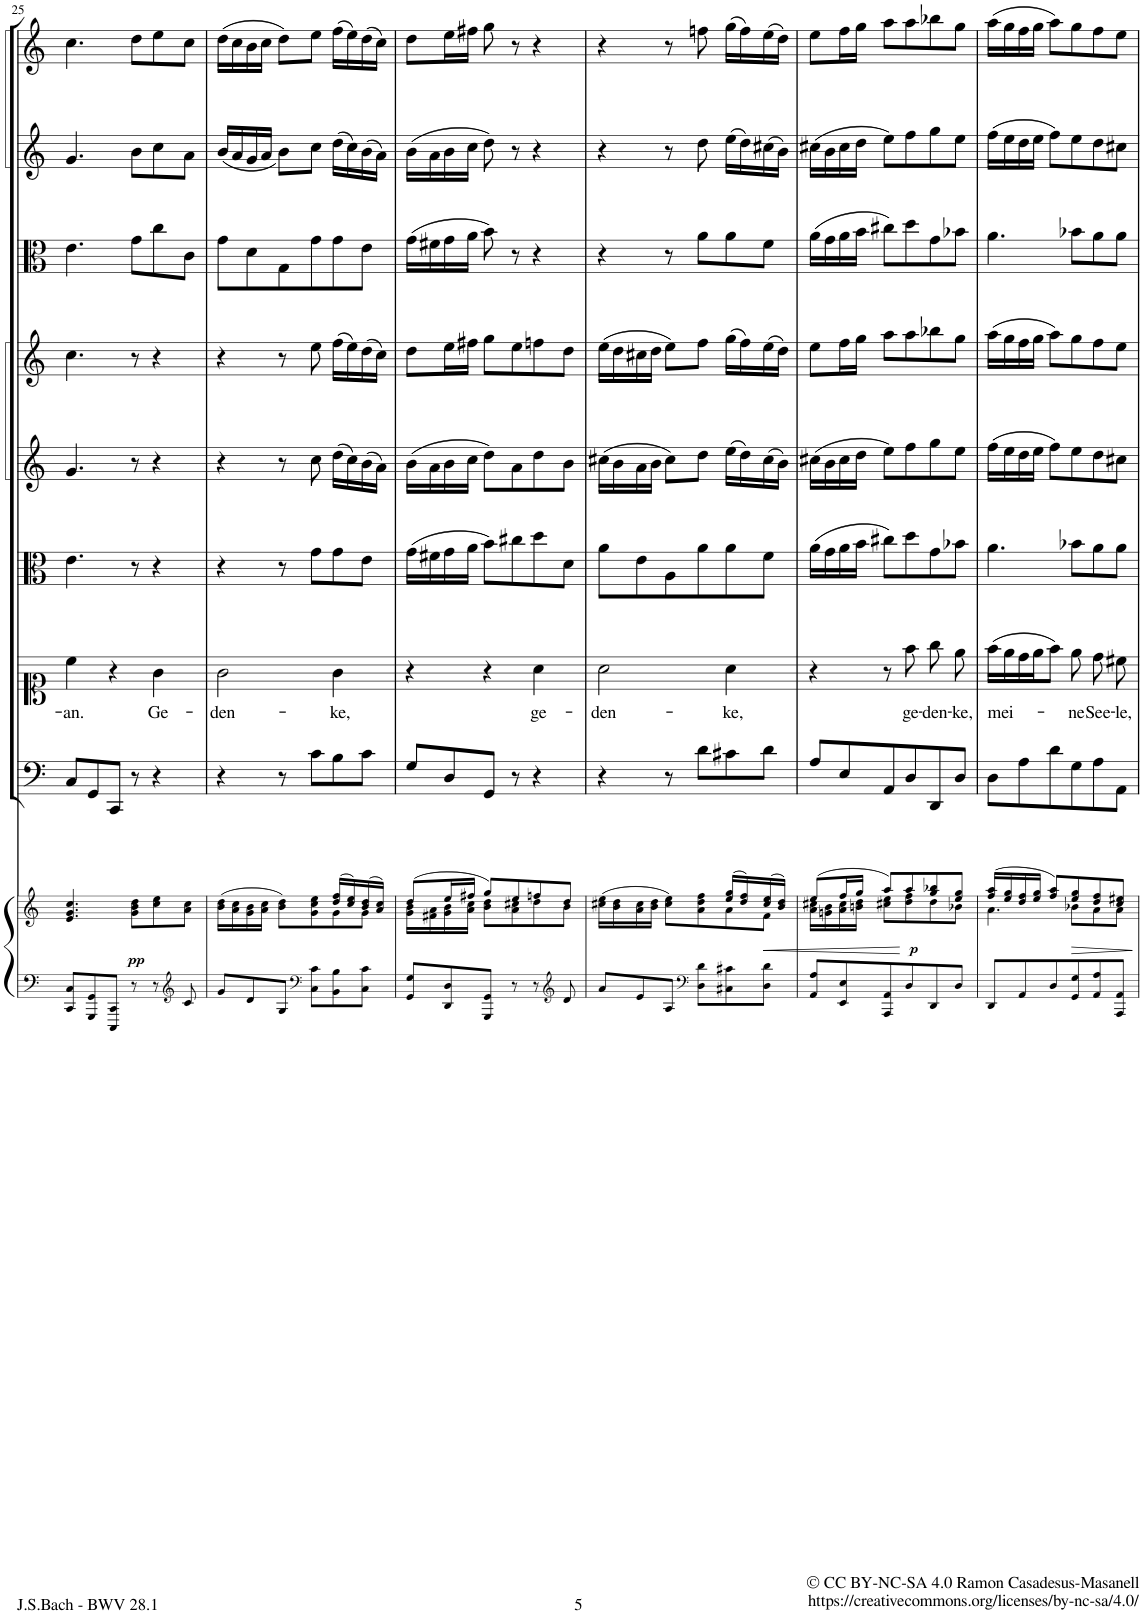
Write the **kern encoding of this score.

**kern	**kern	**dynam	**kern	**kern	**text	**kern	**kern	**kern	**kern	**kern	**kern
*part9	*part9	*part9	*part8	*part7	*part7	*part6	*part5	*part4	*part3	*part2	*part1
*staff10	*staff9	*staff9/10	*staff8	*staff7	*staff7	*staff6	*staff5	*staff4	*staff3	*staff2	*staff1
*I"Grand Piano	*	*	*I"Continuo	*I"Soprano	*	*I"Viola	*I"Violino II	*I"Violino I	*I"Teile	*I"Oboe II	*I"Oboe I
*I'Pno	*	*	*	*	*	*	*	*	*	*I'Ob	*I'Ob
!!LO:PB:g=z
*clefF4	*clefG2	*	*clefF4	*clefC1	*	*clefC3	*clefG2	*clefG2	*clefC3	*clefG2	*clefG2
*k[]	*k[]	*	*k[]	*k[]	*	*k[]	*k[]	*k[]	*k[]	*k[]	*k[]
*M3/4	*M3/4	*	*M3/4	*M3/4	*	*M3/4	*M3/4	*M3/4	*M3/4	*M3/4	*M3/4
=25	=25	=25	=25	=25	=25	=25	=25	=25	=25	=25	=25
!	!	!	!	!	!LO:LY:b	!	!	!	!	!	!
8CC/ 8C/L	4.e/ 4.g/ 4.cc/	.	8C/L	4cc\	-an.	4.e\	4.g/	4.cc\	4.e\	4.g/	4.cc\
8GGG/ 8GG/	.	.	8GG/	.	.	.	.	.	.	.	.
8CCC/ 8CC/J	.	.	8CC/J	4r	.	.	.	.	.	.	.
!	!	!LO:DY:b	!	!	!	!	!	!	!	!	!
8r	8g\ 8b\ 8dd\L	pp	8r	.	.	8r	8r	8r	8g\L	8b\L	8dd\L
!	!	!	!	!	!LO:LY:b	!	!	!	!	!	!
8r	8cc\ 8ee\	.	4r	4g\	Ge-	4r	4r	4r	8cc\	8cc\	8ee\
*clefG2	*	*	*	*	*	*	*	*	*	*	*
8c/	8a\ 8cc\J	.	.	.	.	.	.	.	8c\J	8a\J	8cc\J
=26	=26	=26	=26	=26	=26	=26	=26	=26	=26	=26	=26
*	*^	*	*	*	*	*	*	*	*	*	*
!	!	!	!	!	!	!LO:LY:b	!	!	!	!	!	!
8g/L	2ryy	(>16b\ 16dd\LL	.	4r	2g\	-den-	4r	4r	4r	8g\L	(<16b/LL	(>16dd\LL
.	.	16a\ 16cc\	.	.	.	.	.	.	.	.	16a/	16cc\
8d/	.	16g\ 16b\	.	.	.	.	.	.	.	8d\	16g/	16b\
.	.	16a\ 16cc\JJ	.	.	.	.	.	.	.	.	16a/JJ	16cc\JJ
8G/J	.	8b\ 8dd\L)	.	8r	.	.	8r	8r	8r	8G\	8b\L)	8dd\L)
*clefF4	*	*	*	*	*	*	*	*	*	*	*	*
8C\ 8c\L	.	8g\ 8cc\ 8ee\	.	8c\L	.	.	8g\L	8cc\	8ee\	8g\	8cc\J	8ee\J
!	!	!	!	!	!	!LO:LY:b	!	!	!	!	!	!
8BB\ 8B\	(>16dd/ 16ff/LL	8g\	.	8B\	4g\	-ke,	8g\	(>16dd\LL	(>16ff\LL	8g\	(>16dd\LL	(>16ff\LL
.	16cc/ 16ee/)	.	.	.	.	.	.	16cc\)	16ee\)	.	16cc\)	16ee\)
8C\ 8c\J	(>16b/ 16dd/	8g\J	.	8c\J	.	.	8e\J	(>16b\	(>16dd\	8e\J	(>16b\	(>16dd\
.	16a/ 16cc/JJ)	.	.	.	.	.	.	16a\JJ)	16cc\JJ)	.	16a\JJ)	16cc\JJ)
=27	=27	=27	=27	=27	=27	=27	=27	=27	=27	=27	=27	=27
8GG/ 8G/L	(8dd/L	16g\ 16b\LL	.	8G/L	4r	.	(>16g\LL	(>16b\LL	8dd\L	(>16g\LL	(>16b\LL	8dd\L
.	.	16f#X\ 16a\	.	.	.	.	16f#X\	16a\	.	16f#X\	16a\	.
8DD/ 8D/	16ee/L	16g\ 16b\	.	8D/	.	.	16g\	16b\	16ee\L	16g\	16b\	16ee\L
.	16ff#X/JJ	16a\ 16cc\JJ	.	.	.	.	16a\JJ	16cc\JJ	16ff#X\JJ	16a\JJ	16cc\JJ	16ff#X\JJ
8GGG/ 8GG/J	8gg/L)	8b\ 8dd\L	.	8GG/J	4r	.	8b\L)	8dd\L)	8gg\L	8b\)	8dd\)	8gg\
8r	8ee/	8a\ 8cc#X\	.	8r	.	.	8cc#X\	8a\	8ee\	8r	8r	8r
!	!	!	!	!	!	!LO:LY:b	!	!	!	!	!	!
8r	8ffn/	8dd\	.	4r	4a\	ge-	8dd\	8dd\	8ffn\	4r	4r	4r
*clefG2	*	*	*	*	*	*	*	*	*	*	*	*
8d/	8dd/J	8b\J	.	.	.	.	8d\J	8b\J	8dd\J	.	.	.
=28	=28	=28	=28	=28	=28	=28	=28	=28	=28	=28	=28	=28
!	!	!	!	!	!	!LO:LY:b	!	!	!	!	!	!
8a/L	2ryy	(>16cc#X\ 16ee\LL	.	4r	2a\	-den-	8a\L	(>16cc#X\LL	(>16ee\LL	4r	4r	4r
.	.	16b\ 16dd\	.	.	.	.	.	16b\	16dd\	.	.	.
8e/	.	16a\ 16cc#\	.	.	.	.	8e\	16a\	16cc#X\	.	.	.
.	.	16b\ 16dd\JJ	.	.	.	.	.	16b\JJ	16dd\JJ	.	.	.
8A/J	.	8cc#\ 8ee\L)	.	8r	.	.	8A\	8cc#\L)	8ee\L)	8r	8r	8r
*clefF4	*	*	*	*	*	*	*	*	*	*	*	*
8D\ 8d\L	.	8a\ 8dd\ 8ff\	.	8d\L	.	.	8a\	8dd\J	8ff\J	8a\L	8dd\	8ffn\
!	!	!	!	!	!	!LO:LY:b	!	!	!	!	!	!
8C#X\ 8c#X\	(>16ee/ 16gg/LL	8a\	.	8c#X\	4a\	-ke,	8a\	(>16ee\LL	(>16gg\LL	8a\	(>16ee\LL	(>16gg\LL
.	16dd/ 16ff/)	.	.	.	.	.	.	16dd\)	16ff\)	.	16dd\)	16ff\)
!	!	!	!LO:HP:b	!	!	!	!	!	!	!	!	!
8D\ 8d\J	(>16cc#/ 16ee/	8f\J	<	8d\J	.	.	8f\J	(>16cc#\	(>16ee\	8f\J	(>16cc#X\	(>16ee\
.	16b/ 16dd/JJ)	.	.	.	.	.	.	16b\JJ)	16dd\JJ)	.	16b\JJ)	16dd\JJ)
=29	=29	=29	=29	=29	=29	=29	=29	=29	=29	=29	=29	=29
8AA/ 8A/L	(>8ee/L	16a\ 16cc#X\LL	.	8A/L	4r	.	(>16a\LL	(>16cc#X\LL	8ee\L	(>16a\LL	(>16cc#X\LL	8ee\L
.	.	16gn\ 16b\	.	.	.	.	16g\	16b\	.	16g\	16b\	.
8EE/ 8E/	16ff/L	16a\ 16cc#\	.	8E/	.	.	16a\	16cc#\	16ff\L	16a\	16cc#\	16ff\L
.	16gg/JJ	16bn\ 16dd\JJ	.	.	.	.	16b\JJ	16dd\JJ	16gg\JJ	16b\JJ	16dd\JJ	16gg\JJ
8AAA/ 8AA/	8aa/L)	8cc#X\ 8ee\L	.	8AA/	8r	.	8cc#X\L)	8ee\L)	8aa\L	8cc#X\L)	8ee\L)	8aa\L
!	!	!	!LO:DY:n=1:b	!	!	!LO:LY:b	!	!	!	!	!	!
8D/	8aa/	8dd\ 8ff\	[ p	8D/	8ff\	ge-	8dd\	8ff\	8aa\	8dd\	8ff\	8aa\
!	!	!	!	!	!	!LO:LY:b	!	!	!	!	!	!
8DD/	8gg/ 8bb-X/	8dd\	.	8DD/	8gg\	-den-	8g\	8gg\	8bb-X\	8g\	8gg\	8bb-X\
!	!	!	!	!	!	!LO:LY:b	!	!	!	!	!	!
8D/J	8ee/ 8gg/J	8b-X\J	.	8D/J	8ee\	-ke,	8b-X\J	8ee\J	8gg\J	8b-X\J	8ee\J	8gg\J
=30	=30	=30	=30	=30	=30	=30	=30	=30	=30	=30	=30	=30
!	!	!	!	!	!	!LO:LY:b	!	!	!	!	!	!
8DD/L	(16ff/ 16aa/LL	4.a\	.	8D\L	(>16ff\LL	mei-	4.a\	(>16ff\LL	(>16aa\LL	4.a\	(>16ff\LL	(>16aa\LL
.	16ee/ 16gg/	.	.	.	16ee\	.	.	16ee\	16gg\	.	16ee\	16gg\
8AA/	16dd/ 16ff/	.	.	8A\	16dd\	.	.	16dd\	16ff\	.	16dd\	16ff\
.	16ee/ 16gg/JJ	.	.	.	16ee\J	.	.	16ee\JJ	16gg\JJ	.	16ee\JJ	16gg\JJ
8D/	8ff/ 8aa/L)	.	.	8d\	8ff\J)	.	.	8ff\L)	8aa\L)	.	8ff\L)	8aa\L)
!	!	!	!LO:HP:b	!	!	!LO:LY:b	!	!	!	!	!	!
8GG/ 8G/	8ee/ 8gg/	8b-X\L	>	8G\	8ee\	ne	8b-X\L	8ee\	8gg\	8b-X\L	8ee\	8gg\
!	!	!	!	!	!	!LO:LY:b	!	!	!	!	!	!
8AA/ 8A/	8dd/ 8ff/	8a\	.	8A\	8dd\	See-	8a\	8dd\	8ff\	8a\	8dd\	8ff\
!	!	!	!	!	!	!LO:LY:b	!	!	!	!	!	!
8AAA/ 8AA/J	8cc/ 8ee#X/J	8a\J	.	8AA\J	8cc#X\	-le,	8a\J	8cc#X\J	8ee\J	8a\J	8cc#X\J	8ee\J
*	*v	*v	*	*	*	*	*	*	*	*	*	*
.	.	]	.	.	.	.	.	.	.	.	.
=	=	=	=	=	=	=	=	=	=	=	=
*-	*-	*-	*-	*-	*-	*-	*-	*-	*-	*-	*-
